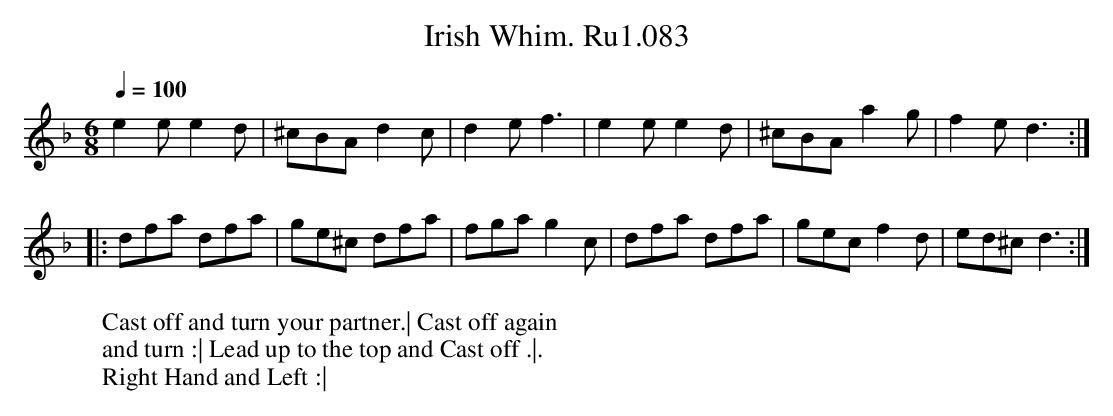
X:1
T:Irish Whim. Ru1.083
M:6/8
L:1/8
Q:1/4=100
K:Dm
e2ee2d|^cBA d2c|d2ef3|e2ee2d|^cBAa2g|f2ed3:|
|:dfa dfa|ge^c dfa|fgag2c|dfa dfa|gecf2d|ed^cd3:|
W:Cast off and turn your partner.| Cast off again
W:and turn :| Lead up to the top and Cast off .|.
W:Right Hand and Left :|
